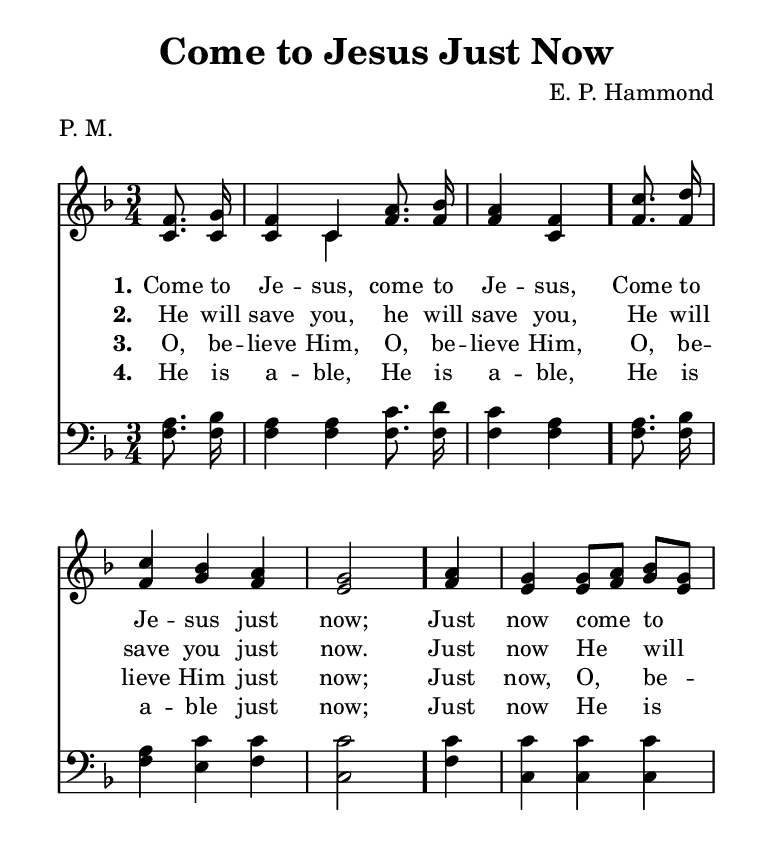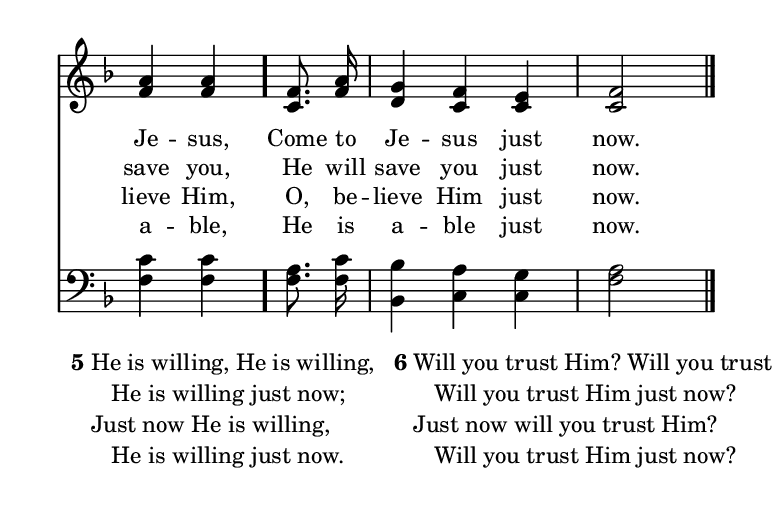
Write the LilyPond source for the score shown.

\include "common/global.ily"
\paper {
  \include "common/paper.ily"
  ragged-bottom = ##t
  page-count = #(cond (is-eogsized 2) (#t #f))
  % shrink space before markup verses to fit next hymn on same page
  score-markup-spacing.padding = #2
  score-markup-spacing.basic-distance = #2
}

\header{
  hymnnumber = "310"
  title = "Come to Jesus Just Now"
  tunename = ""
  meter = "P. M."
  poet = ""
  composer = "E. P. Hammond"
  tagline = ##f
}

global = {
  \include "common/overrides.ily"
  \override Staff.TimeSignature.style = #'numbered
  \time 3/4
  \override Score.MetronomeMark.transparent = ##t % hide all fermata changes too
  \tempo 4=80
  \key f \major
  \partial 4
  \autoBeamOff
}

notesSoprano = {
\global
\relative c' {

  f8. g16 | f4 c a'8. bes16 | a4 f
  c'8. d16 | c4 bes a | g2
  a4 | g g8[ a] bes[ g] | a4 a
  f8. a16 | g4 f e | f2

  \bar "|."

}
}

notesAlto = {
\global
\relative e' {

  c8. c16 | c4 c f8. f16 | f4 c
  f8. f16 | f4 g f | e2
  f4 | e e8[ f] g[ e] | f4 f
  c8. f16 | d4 c c | c2

}
}

notesTenor = {
\global
\relative a {

  a8. bes16 | a4 a c8. d16 | c4 a
  a8. bes16 | a4 c c | c2
  c4 | c c c | c c
  a8. c16 | bes4 a g | a2

}
}

notesBass = {
\global
\relative f {

  f8. f16 | f4 f f8. f16 | f4 f
  f8. f16 | f4 e f | c2
  f4 | c c c | f f
  f8. f16 | bes,4 c c | f2

}
}

wordsA = \lyricmode {
\set stanza = "1."

Come to Je -- sus, come to Je -- sus, \bar "."
Come to Je -- sus just now; \bar "."
Just now come to Je -- sus, \bar "."
Come to Je -- sus just now. \bar "."

}

wordsB = \lyricmode {
\set stanza = "2."

He will save you, he will save you,
He will save you just now.
Just now He will save you,
He will save you just now.

}

wordsC = \lyricmode {
\set stanza = "3."

O, be -- lieve Him, O, be -- lieve Him,
O, be -- lieve Him just now;
Just now, O, be -- lieve Him,
O, be -- lieve Him just now.

}

wordsD = \lyricmode {
\set stanza = "4."

He is a -- ble, He is a -- ble,
He is a -- ble just now;
Just now He is a -- ble,
He is a -- ble just now.

}

wordsE = \markuplist {

\line { He is willing, He is willing, }
\line { { \hspace #2 } He is willing just now; }
\line { Just now He is willing, }
\line { { \hspace #2 } He is willing just now. }

}

wordsF = \markuplist {

\line { Will you trust Him? Will you trust Him? }
\line { { \hspace #2 } Will you trust Him just now? }
\line { Just now will you trust Him? }
\line { { \hspace #2 } Will you trust Him just now? }

}

\score {
  \context ChoirStaff <<
    \context Staff = upper <<
      \set Staff.autoBeaming = ##f
      \set ChoirStaff.systemStartDelimiter = #'SystemStartBar
      \set ChoirStaff.printPartCombineTexts = ##f
      \partcombine #'(2 . 9) \notesSoprano \notesAlto
      \context NullVoice = sopranos { \voiceOne << \notesSoprano >> }
      \context NullVoice = altos { \voiceTwo << \notesAlto >> }
      \context Lyrics = one   \lyricsto sopranos \wordsA
      \context Lyrics = two   \lyricsto sopranos \wordsB
      \context Lyrics = three \lyricsto sopranos \wordsC
      \context Lyrics = four  \lyricsto sopranos \wordsD
    >>
    \context Staff = men <<
      \set Staff.autoBeaming = ##f
      \clef bass
      \set ChoirStaff.printPartCombineTexts = ##f
      \partcombine #'(2 . 9) \notesTenor \notesBass
      \context NullVoice = tenors { \voiceOne << \notesTenor >> }
      \context NullVoice = basses { \voiceTwo << \notesBass >> }
    >>
  >>
  \layout {
    \include "common/layout.ily"
  }
  \midi{
    \include "common/midi.ily"
  }
}

\noPageBreak

\markup { \fill-line {
  \hspace #0.1
  \line{ \bold 5 \column { \wordsE } }
  \hspace #0.1
  \line{ \bold 6 \column { \wordsF } }
  \hspace #0.1
} }

\version "2.19.49"  % necessary for upgrading to future LilyPond versions.

% vi:set et ts=2 sw=2 ai nocindent syntax=lilypond:
